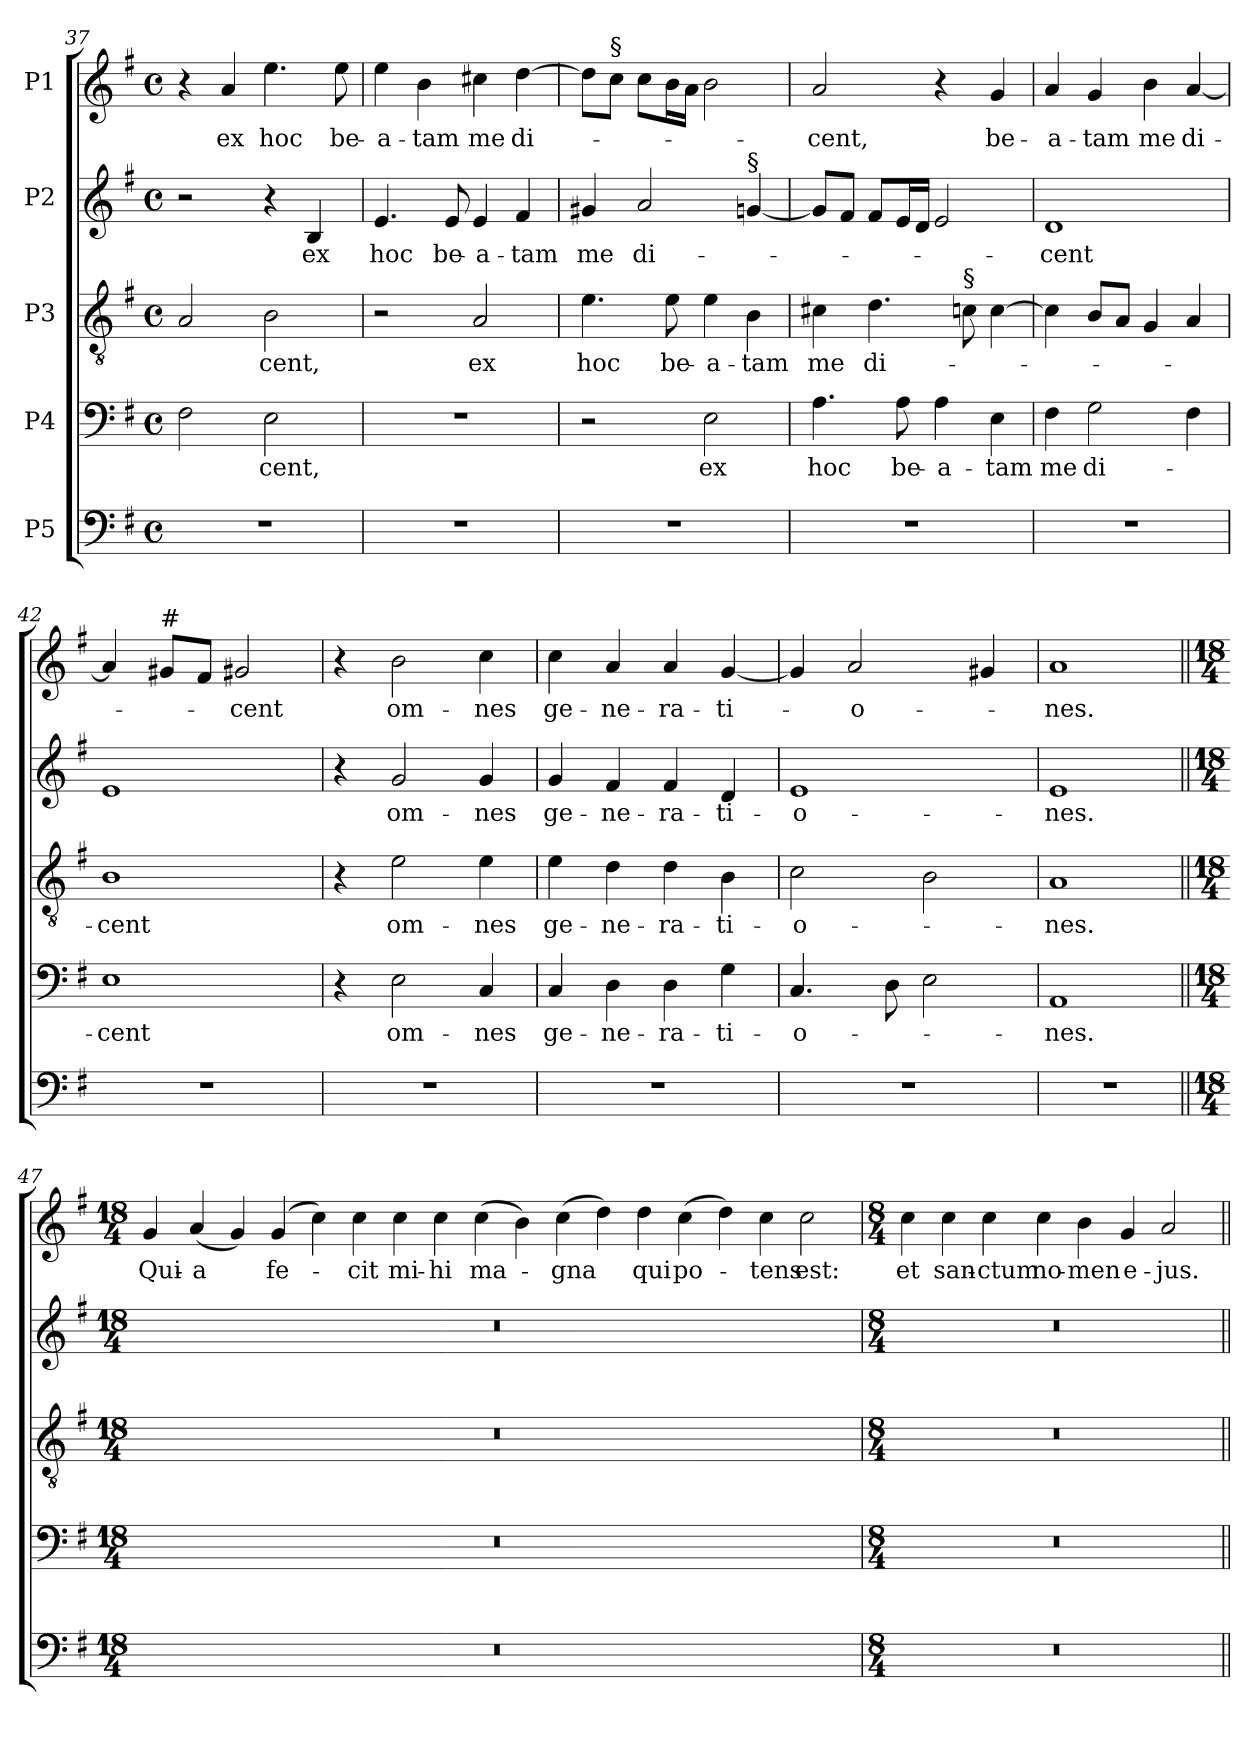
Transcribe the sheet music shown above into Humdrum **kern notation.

**kern	**kern	**text	**kern	**text	**kern	**text	**kern	**text
*part5	*part4	*part4	*part3	*part3	*part2	*part2	*part1	*part1
*staff5	*staff4	*staff4	*staff3	*staff3	*staff2	*staff2	*staff1	*staff1
*I"P5	*I"P4	*	*I"P3	*	*I"P2	*	*I"P1	*
*clefF4	*clefF4	*	*clefGv2	*	*clefG2	*	*clefG2	*
*	*	*	*ITrd7c12	*	*	*	*	*
*k[f#]	*k[f#]	*	*k[f#]	*	*k[f#]	*	*k[f#]	*
*G:	*G:	*	*G:	*	*G:	*	*G:	*
*M4/4	*M4/4	*	*M4/4	*	*M4/4	*	*M4/4	*
*met(c)	*met(c)	*	*met(c)	*	*met(c)	*	*met(c)	*
=37	=37	=37	=37	=37	=37	=37	=37	=37
1r	2F#\	.	2AA/	.	2r	.	4r	.
!	!	!	!	!	!	!	!	!LO:LY:b
.	.	.	.	.	.	.	4a/	ex
!	!	!LO:LY:b	!	!LO:LY:b	!	!	!	!LO:LY:b
.	2E\	-cent,	2BB\	-cent,	4r	.	4.ee\	hoc
!	!	!	!	!	!	!LO:LY:b	!	!
.	.	.	.	.	4B/	ex	.	.
!	!	!	!	!	!	!	!	!LO:LY:b
.	.	.	.	.	.	.	8ee\	be-
=38	=38	=38	=38	=38	=38	=38	=38	=38
!	!	!	!	!	!	!LO:LY:b	!	!LO:LY:b
1r	1r	.	2r	.	4.e/	hoc	4ee\	-a-
!	!	!	!	!	!	!	!	!LO:LY:b
.	.	.	.	.	.	.	4b\	-tam
!	!	!	!	!	!	!LO:LY:b	!	!
.	.	.	.	.	8e/	be-	.	.
!	!	!	!	!LO:LY:b	!	!LO:LY:b	!	!LO:LY:b
.	.	.	2AA/	ex	4e/	-a-	4cc#X\	me
!	!	!	!	!	!	!LO:LY:b	!	!LO:LY:b
.	.	.	.	.	4f#/	-tam	[>4dd\	di-
=39	=39	=39	=39	=39	=39	=39	=39	=39
!	!	!	!	!LO:LY:b	!	!LO:LY:b	!	!
1r	2r	.	4.E\	hoc	4g#X/	me	8dd\L]	.
!	!	!	!	!	!	!	!LO:TX:a:t=§	!
.	.	.	.	.	.	.	8cc\J	.
!	!	!	!	!	!	!LO:LY:b	!	!
.	.	.	.	.	2a/	di-	8cc\L	.
!	!	!	!	!LO:LY:b	!	!	!	!
.	.	.	8E\	be-	.	.	16b\L	.
.	.	.	.	.	.	.	16a\JJ	.
!	!	!LO:LY:b	!	!LO:LY:b	!	!	!	!
.	2E\	ex	4E\	-a-	.	.	2b\	.
!	!	!	!	!	!LO:TX:a:t=§	!	!	!
!	!	!	!	!LO:LY:b	!	!	!	!
.	.	.	4BB\	-tam	[<4g/	.	.	.
!!LO:LB:g=z
=40	=40	=40	=40	=40	=40	=40	=40	=40
!	!	!LO:LY:b	!	!LO:LY:b	!	!	!	!LO:LY:b
1r	4.A\	hoc	4C#X\	me	8g/L]	.	2a/	-cent,
.	.	.	.	.	8f#/J	.	.	.
!	!	!	!	!LO:LY:b	!	!	!	!
.	.	.	4.D\	di-	8f#/L	.	.	.
!	!	!LO:LY:b	!	!	!	!	!	!
.	8A\	be-	.	.	16e/L	.	.	.
.	.	.	.	.	16d/JJ	.	.	.
!	!	!LO:LY:b	!	!	!	!	!	!
.	4A\	-a-	.	.	2e/	.	4r	.
!	!	!	!LO:TX:a:t=§	!	!	!	!	!
.	.	.	8C\	.	.	.	.	.
!	!	!LO:LY:b	!	!	!	!	!	!LO:LY:b
.	4E\	-tam	[>4C\	.	.	.	4g/	be-
=41	=41	=41	=41	=41	=41	=41	=41	=41
!	!	!LO:LY:b	!	!	!	!LO:LY:b	!	!LO:LY:b
1r	4F#\	me	4C\]	.	1d	-cent	4a/	-a-
!	!	!LO:LY:b	!	!	!	!	!	!LO:LY:b
.	2G\	di-	8BB/L	.	.	.	4g/	-tam
.	.	.	8AA/J	.	.	.	.	.
!	!	!	!	!	!	!	!	!LO:LY:b
.	.	.	4GG/	.	.	.	4b\	me
!	!	!	!	!	!	!	!	!LO:LY:b
.	4F#\	.	4AA/	.	.	.	[<4a/	di-
=42	=42	=42	=42	=42	=42	=42	=42	=42
!	!	!LO:LY:b	!	!LO:LY:b	!	!	!	!
1r	1E	-cent	1BB	-cent	1e	.	4a/]	.
!	!	!	!	!	!	!	!LO:TX:a:t=#	!
.	.	.	.	.	.	.	8g#/L	.
.	.	.	.	.	.	.	8f#/J	.
!	!	!	!	!	!	!	!	!LO:LY:b
.	.	.	.	.	.	.	2g#X/	-cent
=43	=43	=43	=43	=43	=43	=43	=43	=43
1r	4r	.	4r	.	4r	.	4r	.
!	!	!LO:LY:b	!	!LO:LY:b	!	!LO:LY:b	!	!LO:LY:b
.	2E\	om-	2E\	om-	2g/	om-	2b\	om-
!	!	!LO:LY:b	!	!LO:LY:b	!	!LO:LY:b	!	!LO:LY:b
.	4C/	-nes	4E\	-nes	4g/	-nes	4cc\	-nes
=44	=44	=44	=44	=44	=44	=44	=44	=44
!	!	!LO:LY:b	!	!LO:LY:b	!	!LO:LY:b	!	!LO:LY:b
1r	4C/	ge-	4E\	ge-	4g/	ge-	4cc\	ge-
!	!	!LO:LY:b	!	!LO:LY:b	!	!LO:LY:b	!	!LO:LY:b
.	4D\	-ne-	4D\	-ne-	4f#/	-ne-	4a/	-ne-
!	!	!LO:LY:b	!	!LO:LY:b	!	!LO:LY:b	!	!LO:LY:b
.	4D\	-ra-	4D\	-ra-	4f#/	-ra-	4a/	-ra-
!	!	!LO:LY:b	!	!LO:LY:b	!	!LO:LY:b	!	!LO:LY:b
.	4G\	-ti-	4BB\	-ti-	4d/	-ti-	[<4g/	-ti-
=45	=45	=45	=45	=45	=45	=45	=45	=45
!	!	!LO:LY:b	!	!LO:LY:b	!	!LO:LY:b	!	!
1r	4.C/	-o-	2C\	-o-	1e	-o-	4g/]	.
!	!	!	!	!	!	!	!	!LO:LY:b
.	.	.	.	.	.	.	2a/	-o-
.	8D\	.	.	.	.	.	.	.
.	2E\	.	2BB\	.	.	.	.	.
.	.	.	.	.	.	.	4g#X/	.
=46	=46	=46	=46	=46	=46	=46	=46	=46
!	!	!LO:LY:b	!	!LO:LY:b	!	!LO:LY:b	!	!LO:LY:b
1r	1AA	-nes.	1AA	-nes.	1e	-nes.	1a	-nes.
!!LO:LB:g=z
=47||	=47||	=47||	=47||	=47||	=47||	=47||	=47||	=47||
*M18/4	*M18/4	*	*M18/4	*	*M18/4	*	*M18/4	*
!LO:N:vis=1	!LO:N:vis=1	!	!LO:N:vis=1	!	!LO:N:vis=1	!	!	!LO:LY:b
2%9r	2%9r	.	2%9r	.	2%9r	.	4g/	Qui-
!	!	!	!	!	!	!	!	!LO:LY:b
.	.	.	.	.	.	.	(4a/	-a
.	.	.	.	.	.	.	4g/)	.
!	!	!	!	!	!	!	!	!LO:LY:b
.	.	.	.	.	.	.	(4g/	fe-
.	.	.	.	.	.	.	4cc\)	.
!	!	!	!	!	!	!	!	!LO:LY:b
.	.	.	.	.	.	.	4cc\	-cit
!	!	!	!	!	!	!	!	!LO:LY:b
.	.	.	.	.	.	.	4cc\	mi-
!	!	!	!	!	!	!	!	!LO:LY:b
.	.	.	.	.	.	.	4cc\	-hi
!	!	!	!	!	!	!	!	!LO:LY:b
.	.	.	.	.	.	.	(>4cc\	ma-
.	.	.	.	.	.	.	4b\)	.
!	!	!	!	!	!	!	!	!LO:LY:b
.	.	.	.	.	.	.	(>4cc\	-gna
.	.	.	.	.	.	.	4dd\)	.
!	!	!	!	!	!	!	!	!LO:LY:b
.	.	.	.	.	.	.	4dd\	qui
!	!	!	!	!	!	!	!	!LO:LY:b
.	.	.	.	.	.	.	(>4cc\	po-
.	.	.	.	.	.	.	4dd\)	.
!	!	!	!	!	!	!	!	!LO:LY:b
.	.	.	.	.	.	.	4cc\	-tens
!	!	!	!	!	!	!	!	!LO:LY:b
.	.	.	.	.	.	.	2cc\	est:
=48	=48	=48	=48	=48	=48	=48	=48	=48
*M8/4	*M8/4	*	*M8/4	*	*M8/4	*	*M8/4	*
!LO:N:vis=1	!LO:N:vis=1	!	!LO:N:vis=1	!	!LO:N:vis=1	!	!	!LO:LY:b
0r	0r	.	0r	.	0r	.	4cc\	et
!	!	!	!	!	!	!	!	!LO:LY:b
.	.	.	.	.	.	.	4cc\	san-
!	!	!	!	!	!	!	!	!LO:LY:b
.	.	.	.	.	.	.	4cc\	-ctum
!	!	!	!	!	!	!	!	!LO:LY:b
.	.	.	.	.	.	.	4cc\	no-
!	!	!	!	!	!	!	!	!LO:LY:b
.	.	.	.	.	.	.	4b\	-men
!	!	!	!	!	!	!	!	!LO:LY:b
.	.	.	.	.	.	.	4g/	e-
!	!	!	!	!	!	!	!	!LO:LY:b
.	.	.	.	.	.	.	2a/	-jus.
=||	=||	=||	=||	=||	=||	=||	=||	=||
*-	*-	*-	*-	*-	*-	*-	*-	*-
